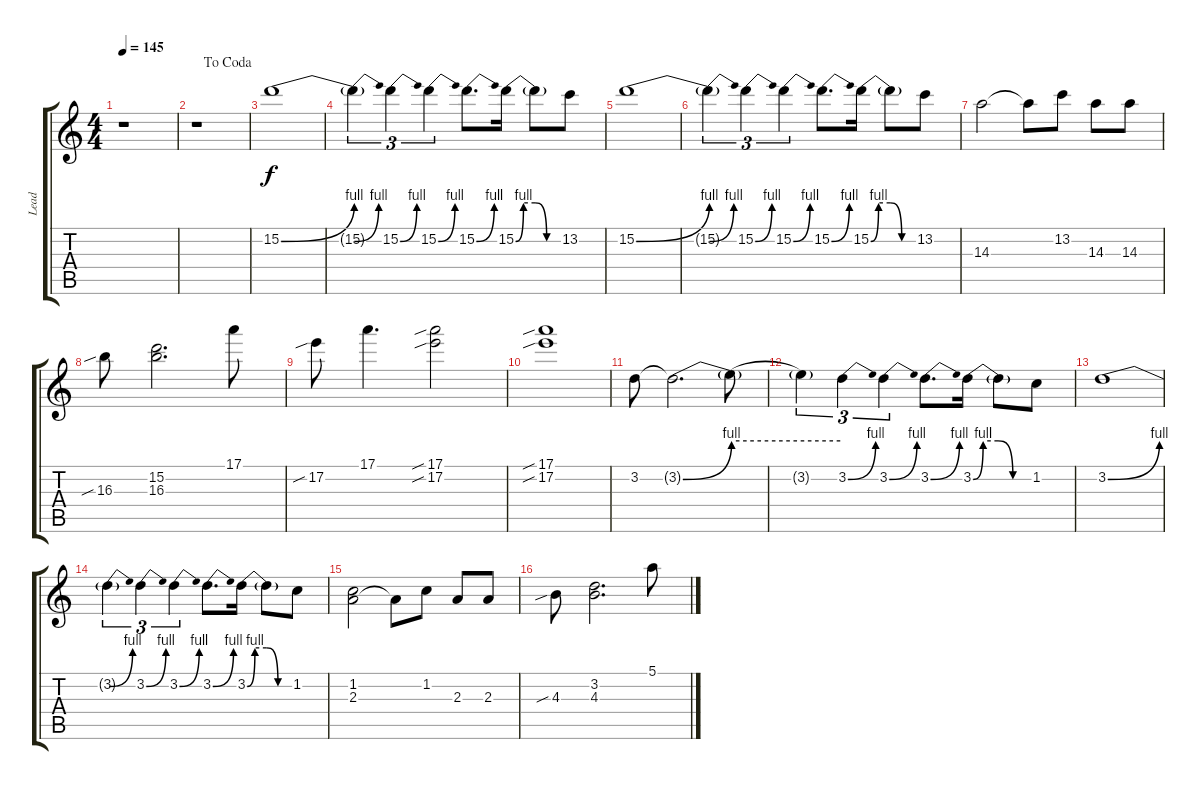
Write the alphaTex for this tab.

\track ("Lead" "Lead") {instrument electricguitarjazz}
\staff {score tabs}
\tuning (E4 B3 G3 D3 A2 E2) {hide}
\ts (4 4)
\tempo 145
\clef g2
\ks c
r.1{dy f} |
\jump dacoda
r.1 |
15.2{be (bend 0 0 60 4)}.1 |
15.2{be (bend 0 0 60 4) t}.4{tu (3 2)} 15.2{be (bend 0 0 60 4)}.4{tu (3 2)} 15.2{be (bend 0 0 60 4)}.4{tu (3 2)} 15.2{be (bend 0 0 60 4)}.8{d} 15.2{be (custom 0 0 10 4 25 4 40 0 60 0)}.16 15.2{t}.8 13.2.8 |
15.2{be (bend 0 0 60 4)}.1 |
15.2{be (bend 0 0 60 4) t}.4{tu (3 2)} 15.2{be (bend 0 0 60 4)}.4{tu (3 2)} 15.2{be (bend 0 0 60 4)}.4{tu (3 2)} 15.2{be (bend 0 0 60 4)}.8{d} 15.2{be (custom 0 0 10 4 25 4 40 0 60 0)}.16 15.2{t}.8 13.2.8 |
14.3.2 14.3{t}.8 13.2.8 14.3.8 14.3.8 |
16.3{sib}.8 (15.2 16.3).2{d} 17.1.8 |
17.2{sib}.8 17.1.4{d} (17.1{sib} 17.2{sib}).2 |
(17.1{sib} 17.2{sib}).1 |
3.2.8 3.2{be (bend 0 0 60 4) t}.2{d} 3.2{be (hold 0 4 60 4) t}.8 |
3.2{t}.4{tu (3 2)} 3.2{be (bend 0 0 60 4)}.4{tu (3 2)} 3.2{be (bend 0 0 60 4)}.4{tu (3 2)} 3.2{be (bend 0 0 60 4)}.8{d} 3.2{be (custom 0 0 10 4 25 4 40 0 60 0)}.16 3.2{t}.8 1.2.8 |
3.2{be (bend 0 0 60 4)}.1 |
3.2{be (bend 0 0 60 4) t}.4{tu (3 2)} 3.2{be (bend 0 0 60 4)}.4{tu (3 2)} 3.2{be (bend 0 0 60 4)}.4{tu (3 2)} 3.2{be (bend 0 0 60 4)}.8{d} 3.2{be (custom 0 0 10 4 25 4 40 0 60 0)}.16 3.2{t}.8 1.2.8 |
(1.2 2.3).2 2.3{t}.8 1.2.8 2.3.8 2.3.8 |
4.3{sib}.8 (3.2 4.3).2{d} 5.1.8
